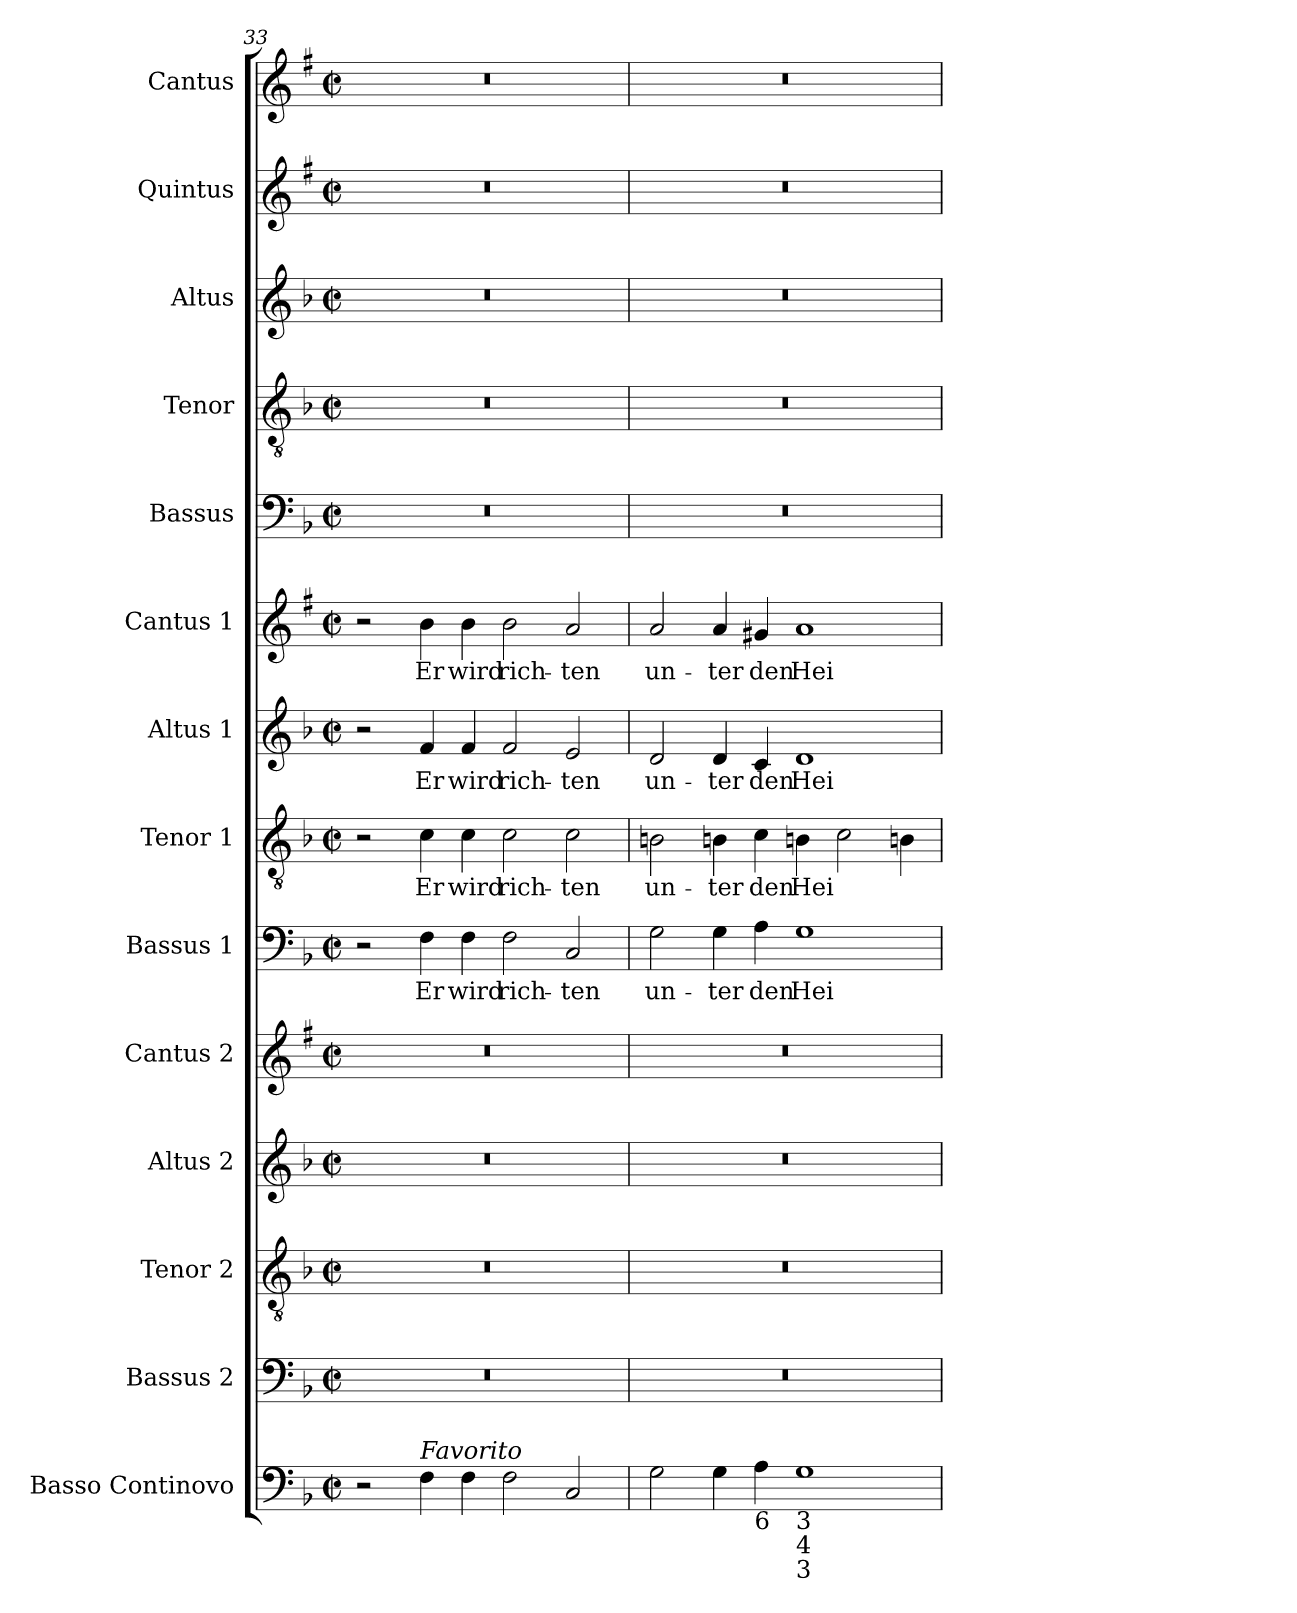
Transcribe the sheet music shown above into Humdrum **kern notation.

**kern	**kern	**kern	**kern	**kern	**kern	**text	**kern	**text	**kern	**text	**kern	**text	**kern	**kern	**kern	**kern	**kern
*part14	*part13	*part12	*part11	*part10	*part9	*part9	*part8	*part8	*part7	*part7	*part6	*part6	*part5	*part4	*part3	*part2	*part1
*staff14	*staff13	*staff12	*staff11	*staff10	*staff9	*staff9	*staff8	*staff8	*staff7	*staff7	*staff6	*staff6	*staff5	*staff4	*staff3	*staff2	*staff1
*I"Basso Continovo	*I"Bassus 2	*I"Tenor 2	*I"Altus 2	*I"Cantus 2	*I"Bassus 1	*	*I"Tenor 1	*	*I"Altus 1	*	*I"Cantus 1	*	*I"Bassus	*I"Tenor	*I"Altus	*I"Quintus	*I"Cantus
*I'Basso Continovo	*I'Bassus 2	*I'Tenor 2	*I'Altus 2	*I'Cantus 2	*I'Bassus 1	*	*I'Tenor 1	*	*I'Altus 1	*	*I'Cantus 1	*	*I'Bassus	*I'Tenor	*I'Altus	*I'Quintus	*I'Cantus
!!LO:LB:g=z
*clefF4	*clefF4	*clefGv2	*clefG2	*clefG2	*clefF4	*	*clefGv2	*	*clefG2	*	*clefG2	*	*clefF4	*clefGv2	*clefG2	*clefG2	*clefG2
*	*	*	*	*ITrd1c2	*	*	*	*	*	*	*ITrd1c2	*	*	*	*	*ITrd1c2	*ITrd1c2
*k[b-]	*k[b-]	*k[b-]	*k[b-]	*k[b-]	*k[b-]	*	*k[b-]	*	*k[b-]	*	*k[b-]	*	*k[b-]	*k[b-]	*k[b-]	*k[b-]	*k[b-]
*F:	*F:	*F:	*F:	*F:	*F:	*	*F:	*	*F:	*	*F:	*	*F:	*F:	*F:	*F:	*F:
*M4/2	*M4/2	*M4/2	*M4/2	*M4/2	*M4/2	*	*M4/2	*	*M4/2	*	*M4/2	*	*M4/2	*M4/2	*M4/2	*M4/2	*M4/2
*met(c|)	*met(c|)	*met(c|)	*met(c|)	*met(c|)	*met(c|)	*	*met(c|)	*	*met(c|)	*	*met(c|)	*	*met(c|)	*met(c|)	*met(c|)	*met(c|)	*met(c|)
=33	=33	=33	=33	=33	=33	=33	=33	=33	=33	=33	=33	=33	=33	=33	=33	=33	=33
2r	0r	0r	0r	0r	2r	.	2r	.	2r	.	2r	.	0r	0r	0r	0r	0r
!LO:TX:a:i:t=Favorito	!	!	!	!	!	!	!	!	!	!	!	!	!	!	!	!	!
!	!	!	!	!	!	!LO:LY:b	!	!LO:LY:b	!	!LO:LY:b	!	!LO:LY:b	!	!	!	!	!
4F	.	.	.	.	4F	Er	4c	Er	4f	Er	4a	Er	.	.	.	.	.
!	!	!	!	!	!	!LO:LY:b	!	!LO:LY:b	!	!LO:LY:b	!	!LO:LY:b	!	!	!	!	!
4F	.	.	.	.	4F	wird	4c	wird	4f	wird	4a	wird	.	.	.	.	.
!	!	!	!	!	!	!LO:LY:b	!	!LO:LY:b	!	!LO:LY:b	!	!LO:LY:b	!	!	!	!	!
2F	.	.	.	.	2F	rich-	2c	rich-	2f	rich-	2a	rich-	.	.	.	.	.
!	!	!	!	!	!	!LO:LY:b	!	!LO:LY:b	!	!LO:LY:b	!	!LO:LY:b	!	!	!	!	!
2C	.	.	.	.	2C	-ten	2c	-ten	2e	-ten	2g	-ten	.	.	.	.	.
=34	=34	=34	=34	=34	=34	=34	=34	=34	=34	=34	=34	=34	=34	=34	=34	=34	=34
!	!	!	!	!	!	!LO:LY:b	!	!LO:LY:b	!	!LO:LY:b	!	!LO:LY:b	!	!	!	!	!
2G	0r	0r	0r	0r	2G	un-	2Bn	un-	2d	un-	2g	un-	0r	0r	0r	0r	0r
!	!	!	!	!	!	!LO:LY:b	!	!LO:LY:b	!	!LO:LY:b	!	!LO:LY:b	!	!	!	!	!
4G	.	.	.	.	4G	-ter	4Bn	-ter	4d	-ter	4g	-ter	.	.	.	.	.
!LO:TX:b:t=6	!	!	!	!	!	!	!	!	!	!	!	!	!	!	!	!	!
!	!	!	!	!	!	!LO:LY:b	!	!LO:LY:b	!	!LO:LY:b	!	!LO:LY:b	!	!	!	!	!
4A	.	.	.	.	4A	den	4c	den	4c	den	4f#X	den	.	.	.	.	.
!LO:TX:b:t=3	!	!	!	!	!	!	!	!	!	!	!	!	!	!	!	!	!
!LO:TX:b:t=4	!	!	!	!	!	!	!	!	!	!	!	!	!	!	!	!	!
!LO:TX:b:t=3	!	!	!	!	!	!	!	!	!	!	!	!	!	!	!	!	!
!	!	!	!	!	!	!LO:LY:b	!	!LO:LY:b	!	!LO:LY:b	!	!LO:LY:b	!	!	!	!	!
1G	.	.	.	.	1G	Hei	4Bn	Hei	1d	Hei	1g	Hei	.	.	.	.	.
.	.	.	.	.	.	.	2c	.	.	.	.	.	.	.	.	.	.
.	.	.	.	.	.	.	4Bn	.	.	.	.	.	.	.	.	.	.
=	=	=	=	=	=	=	=	=	=	=	=	=	=	=	=	=	=
*-	*-	*-	*-	*-	*-	*-	*-	*-	*-	*-	*-	*-	*-	*-	*-	*-	*-
